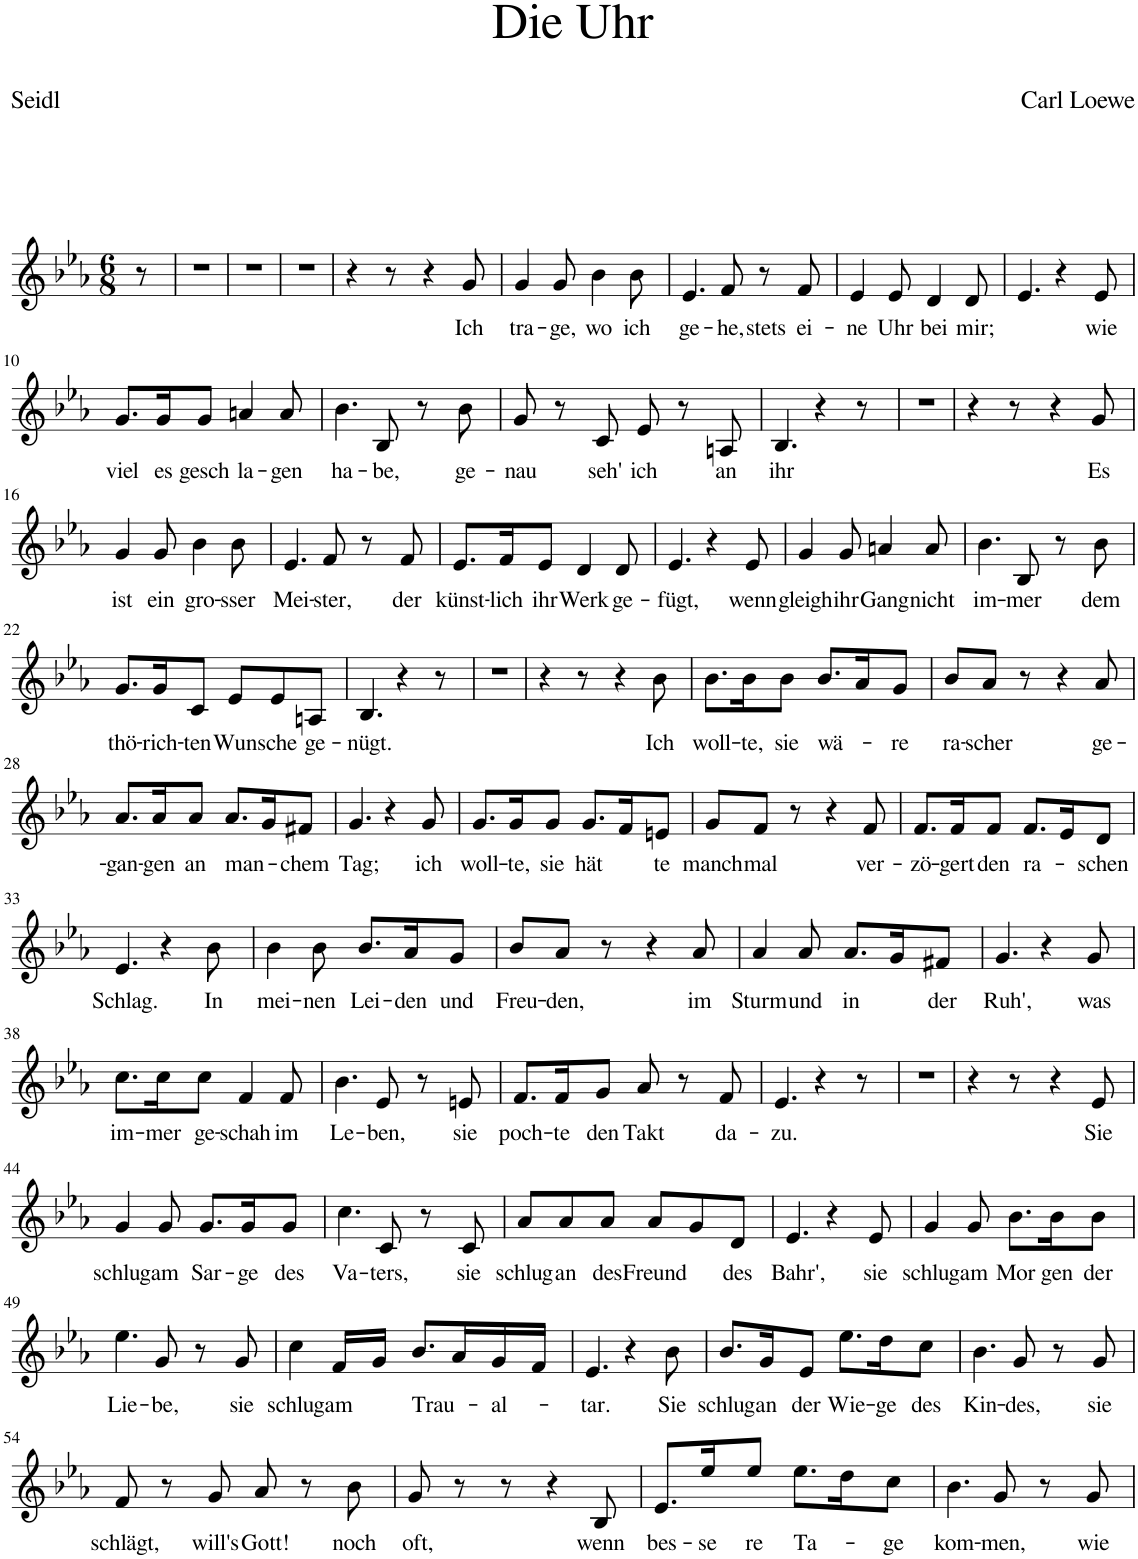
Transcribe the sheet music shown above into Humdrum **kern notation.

**kern	**text
*part1	*part1
*staff1	*staff1
*I"Piano	*
*I'Pno	*
*clefG2	*
*k[b-e-a-]	*
*M6/8	*
=1	=1
8r	.
=2	=2
2.r	.
=3	=3
2.r	.
=4	=4
2.r	.
=5	=5
4r	.
8r	.
4r	.
!	!LO:LY:b
8g/	Ich
=6	=6
!	!LO:LY:b
4g/	tra-
!	!LO:LY:b
8g/	-ge,
!	!LO:LY:b
4b-\	wo
!	!LO:LY:b
8b-\	ich
=7	=7
!	!LO:LY:b
4.e-/	ge-
!	!LO:LY:b
8f/	-he,
!	!LO:LY:b
8r	stets
!	!LO:LY:b
8f/	ei-
=8	=8
!	!LO:LY:b
4e-/	-ne
!	!LO:LY:b
8e-/	Uhr
!	!LO:LY:b
4d/	bei
!	!LO:LY:b
8d/	mir;
=9	=9
4.e-/	.
4r	.
!	!LO:LY:b
8e-/	wie
!!LO:LB:g=z
=10	=10
!	!LO:LY:b
8.g/L	viel
!	!LO:LY:b
16g/K	es
!	!LO:LY:b
8g/J	gesch
!	!LO:LY:b
4an/	la-
!	!LO:LY:b
8a/	-gen
=11	=11
!	!LO:LY:b
4.b-\	ha-
!	!LO:LY:b
8B-/	-be,
8r	.
!	!LO:LY:b
8b-\	ge-
=12	=12
!	!LO:LY:b
8g/	-nau
8r	.
!	!LO:LY:b
8c/	seh'
!	!LO:LY:b
8e-/	ich
8r	.
!	!LO:LY:b
8An/	an
=13	=13
!	!LO:LY:b
4.B-/	ihr
4r	.
8r	.
=14	=14
2.r	.
=15	=15
4r	.
8r	.
4r	.
!	!LO:LY:b
8g/	Es
!!LO:LB:g=z
=16	=16
!	!LO:LY:b
4g/	ist
!	!LO:LY:b
8g/	ein
!	!LO:LY:b
4b-\	gro-
!	!LO:LY:b
8b-\	-sser
=17	=17
!	!LO:LY:b
4.e-/	Mei-
!	!LO:LY:b
8f/	-ster,
8r	.
!	!LO:LY:b
8f/	der
=18	=18
!	!LO:LY:b
8.e-/L	künst-
!	!LO:LY:b
16f/K	-lich
!	!LO:LY:b
8e-/J	ihr
!	!LO:LY:b
4d/	Werk
!	!LO:LY:b
8d/	ge-
=19	=19
!	!LO:LY:b
4.e-/	-fügt,
4r	.
!	!LO:LY:b
8e-/	wenn
=20	=20
!	!LO:LY:b
4g/	gleigh
!	!LO:LY:b
8g/	ihr
!	!LO:LY:b
4an/	Gang
!	!LO:LY:b
8a/	nicht
=21	=21
!	!LO:LY:b
4.b-\	im-
!	!LO:LY:b
8B-/	-mer
8r	.
!	!LO:LY:b
8b-\	dem
!!LO:LB:g=z
=22	=22
!	!LO:LY:b
8.g/L	thö-
!	!LO:LY:b
16g/K	-rich-
!	!LO:LY:b
8c/J	-ten
!	!LO:LY:b
8e-/L	Wun
!	!LO:LY:b
8e-/	sche
!	!LO:LY:b
8An/J	ge-
=23	=23
!	!LO:LY:b
4.B-/	-nügt.
4r	.
8r	.
=24	=24
2.r	.
=25	=25
4r	.
8r	.
4r	.
!	!LO:LY:b
8b-\	Ich
=26	=26
!	!LO:LY:b
8.b-\L	woll-
!	!LO:LY:b
16b-\K	-te,
!	!LO:LY:b
8b-\J	sie
!	!LO:LY:b
8.b-/L	wä-
16a-/K	.
!	!LO:LY:b
8g/J	-re
=27	=27
!	!LO:LY:b
8b-/L	ra-
!	!LO:LY:b
8a-/J	-scher
8r	.
4r	.
!	!LO:LY:b
8a-/	ge-
!!LO:LB:g=z
=28	=28
!	!LO:LY:b
8.a-/L	-gan-
!	!LO:LY:b
16a-/K	-gen
!	!LO:LY:b
8a-/J	an
!	!LO:LY:b
8.a-/L	man-
16g/K	.
!	!LO:LY:b
8f#X/J	-chem
=29	=29
!	!LO:LY:b
4.g/	Tag;
4r	.
!	!LO:LY:b
8g/	ich
=30	=30
!	!LO:LY:b
8.g/L	woll-
!	!LO:LY:b
16g/K	-te,
!	!LO:LY:b
8g/J	sie
!	!LO:LY:b
8.g/L	hät
16f/K	.
!	!LO:LY:b
8en/J	te
=31	=31
!	!LO:LY:b
8g/L	manch
!	!LO:LY:b
8f/J	mal
8r	.
4r	.
!	!LO:LY:b
8f/	ver-
=32	=32
!	!LO:LY:b
8.f/L	-zö-
!	!LO:LY:b
16f/K	-gert
!	!LO:LY:b
8f/J	den
!	!LO:LY:b
8.f/L	ra-
16e-/K	.
!	!LO:LY:b
8d/J	-schen
!!LO:LB:g=z
=33	=33
!	!LO:LY:b
4.e-/	Schlag.
4r	.
!	!LO:LY:b
8b-\	In
=34	=34
!	!LO:LY:b
4b-\	mei-
!	!LO:LY:b
8b-\	-nen
!	!LO:LY:b
8.b-/L	Lei-
!	!LO:LY:b
16a-/K	-den
!	!LO:LY:b
8g/J	und
=35	=35
!	!LO:LY:b
8b-/L	Freu-
!	!LO:LY:b
8a-/J	-den,
8r	.
4r	.
!	!LO:LY:b
8a-/	im
=36	=36
!	!LO:LY:b
4a-/	Sturm
!	!LO:LY:b
8a-/	und
!	!LO:LY:b
8.a-/L	in
16g/K	.
!	!LO:LY:b
8f#X/J	der
=37	=37
!	!LO:LY:b
4.g/	Ruh',
4r	.
!	!LO:LY:b
8g/	was
!!LO:LB:g=z
=38	=38
!	!LO:LY:b
8.cc\L	im-
!	!LO:LY:b
16cc\K	-mer
!	!LO:LY:b
8cc\J	ge-
!	!LO:LY:b
4f/	-schah
!	!LO:LY:b
8f/	im
=39	=39
!	!LO:LY:b
4.b-\	Le-
!	!LO:LY:b
8e-/	-ben,
8r	.
!	!LO:LY:b
8en/	sie
=40	=40
!	!LO:LY:b
8.f/L	poch-
!	!LO:LY:b
16f/K	-te
!	!LO:LY:b
8g/J	den
!	!LO:LY:b
8a-/	Takt
8r	.
!	!LO:LY:b
8f/	da-
=41	=41
!	!LO:LY:b
4.e-/	-zu.
4r	.
8r	.
=42	=42
2.r	.
=43	=43
4r	.
8r	.
4r	.
!	!LO:LY:b
8e-/	Sie
!!LO:LB:g=z
=44	=44
!	!LO:LY:b
4g/	schlug
!	!LO:LY:b
8g/	am
!	!LO:LY:b
8.g/L	Sar-
!	!LO:LY:b
16g/K	-ge
!	!LO:LY:b
8g/J	des
=45	=45
!	!LO:LY:b
4.cc\	Va-
!	!LO:LY:b
8c/	-ters,
8r	.
!	!LO:LY:b
8c/	sie
=46	=46
!	!LO:LY:b
8a-/L	schlug
!	!LO:LY:b
8a-/	an
!	!LO:LY:b
8a-/J	des
!	!LO:LY:b
8a-/L	Freund
8g/	.
!	!LO:LY:b
8d/J	des
=47	=47
!	!LO:LY:b
4.e-/	Bahr',
4r	.
!	!LO:LY:b
8e-/	sie
=48	=48
!	!LO:LY:b
4g/	schlug
!	!LO:LY:b
8g/	am
!	!LO:LY:b
8.b-\L	Mor
!	!LO:LY:b
16b-\K	gen
!	!LO:LY:b
8b-\J	der
!!LO:LB:g=z
=49	=49
!	!LO:LY:b
4.ee-\	Lie-
!	!LO:LY:b
8g/	-be,
8r	.
!	!LO:LY:b
8g/	sie
=50	=50
!	!LO:LY:b
4cc\	schlug
!	!LO:LY:b
16f/LL	am
16g/JJ	.
!	!LO:LY:b
8.b-/L	Trau-
16a-/L	.
!	!LO:LY:b
16g/	-al-
16f/JJ	.
=51	=51
!	!LO:LY:b
4.e-/	-tar.
4r	.
!	!LO:LY:b
8b-\	Sie
=52	=52
!	!LO:LY:b
8.b-/L	schlug
!	!LO:LY:b
16g/K	an
!	!LO:LY:b
8e-/J	der
!	!LO:LY:b
8.ee-\L	Wie-
!	!LO:LY:b
16dd\K	-ge
!	!LO:LY:b
8cc\J	des
=53	=53
!	!LO:LY:b
4.b-\	Kin-
!	!LO:LY:b
8g/	-des,
8r	.
!	!LO:LY:b
8g/	sie
!!LO:LB:g=z
=54	=54
!	!LO:LY:b
8f/	schlägt,
8r	.
!	!LO:LY:b
8g/	will's
!	!LO:LY:b
8a-/	Gott!
8r	.
!	!LO:LY:b
8b-\	noch
=55	=55
!	!LO:LY:b
8g/	oft,
8r	.
8r	.
4r	.
!	!LO:LY:b
8B-/	wenn
=56	=56
!	!LO:LY:b
8.e-/L	bes-
!	!LO:LY:b
16ee-/K	se
!	!LO:LY:b
8ee-/J	-re
!	!LO:LY:b
8.ee-\L	Ta-
16dd\K	.
!	!LO:LY:b
8cc\J	-ge
=57	=57
!	!LO:LY:b
4.b-\	kom-
!	!LO:LY:b
8g/	-men,
8r	.
!	!LO:LY:b
8g/	wie
=	=
*-	*-
